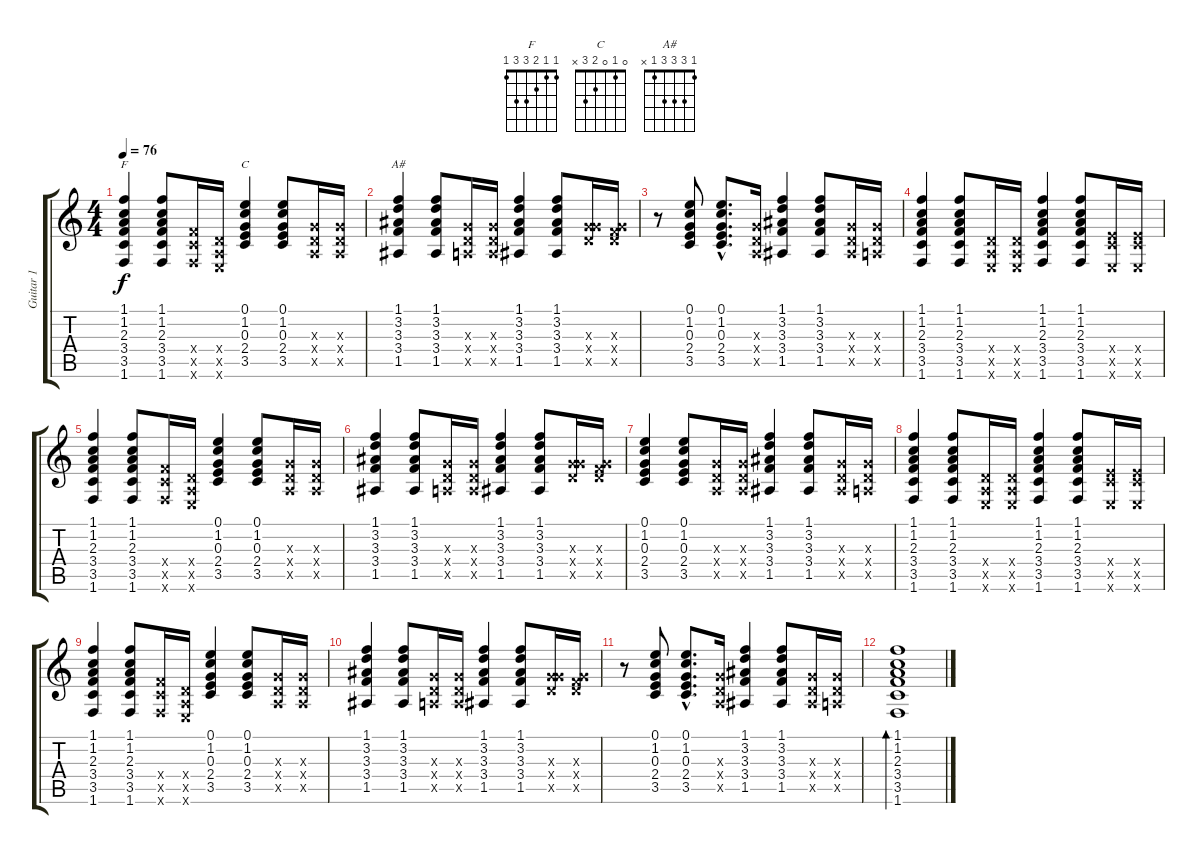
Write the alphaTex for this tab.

\track ("Guitar 1" "Guitar 1") {instrument acousticguitarsteel}
\staff {score tabs}
\tuning (E4 B3 G3 D3 A2 E2) {hide}
\chord ("F" 1 1 2 3 3 1)
\chord ("C" 0 1 0 2 3 x)
\chord ("A#" 1 3 3 3 1 x)
\ts (4 4)
\tempo 76
\clef g2
\ks c
(1.1 1.2 2.3 3.4 3.5 1.6).4{ch "F" dy f} (1.1 1.2 2.3 3.4 3.5 1.6).8 (3.4{x} 3.5{x} 1.6{x}).16 (0.4{x} 0.5{x} 0.6{x}).16 (0.1 1.2 0.3 2.4 3.5).4{ch "C"} (0.1 1.2 0.3 2.4 3.5).8 (0.3{x} 0.4{x} 0.5{x}).16 (0.3{x} 0.4{x} 0.5{x}).16 |
(1.1 3.2 3.3 3.4 1.5).4{ch "A#"} (1.1 3.2 3.3 3.4 1.5).8 (0.3{x} 0.4{x} 0.5{x}).16 (0.3{x} 0.4{x} 0.5{x}).16 (1.1 3.2 3.3 3.4 1.5).4 (1.1 3.2 3.3 3.4 1.5).8 (0.3{x} 0.4{x} 10.5{x}).16 (0.3{x} 0.4{x} 8.5{x}).16 |
r.8 (0.1 1.2 0.3 2.4 3.5).8 (0.1{hac} 1.2{hac} 0.3{hac} 2.4{hac} 3.5{hac}).8{d} (0.3{x} 0.4{x} 0.5{x}).16 (1.1 3.2 3.3 3.4 1.5).4 (1.1 3.2 3.3 3.4 1.5).8 (0.3{x} 0.4{x} 1.5{x}).16 (0.3{x} 0.4{x} 0.5{x}).16 |
(1.1 1.2 2.3 3.4 3.5 1.6).4 (1.1 1.2 2.3 3.4 3.5 1.6).8 (0.4{x} 0.5{x} 0.6{x}).16 (0.4{x} 0.5{x} 0.6{x}).16 (1.1 1.2 2.3 3.4 3.5 1.6).4 (1.1 1.2 2.3 3.4 3.5 1.6).8 (2.4{x} 3.5{x} 0.6{x}).16 (2.4{x} 3.5{x} 0.6{x}).16 |
(1.1 1.2 2.3 3.4 3.5 1.6).4 (1.1 1.2 2.3 3.4 3.5 1.6).8 (3.4{x} 3.5{x} 1.6{x}).16 (0.4{x} 0.5{x} 0.6{x}).16 (0.1 1.2 0.3 2.4 3.5).4 (0.1 1.2 0.3 2.4 3.5).8 (0.3{x} 0.4{x} 0.5{x}).16 (0.3{x} 0.4{x} 0.5{x}).16 |
(1.1 3.2 3.3 3.4 1.5).4 (1.1 3.2 3.3 3.4 1.5).8 (0.3{x} 0.4{x} 0.5{x}).16 (0.3{x} 0.4{x} 0.5{x}).16 (1.1 3.2 3.3 3.4 1.5).4 (1.1 3.2 3.3 3.4 1.5).8 (0.3{x} 0.4{x} 10.5{x}).16 (0.3{x} 0.4{x} 8.5{x}).16 |
(0.1 1.2 0.3 2.4 3.5).4 (0.1 1.2 0.3 2.4 3.5).8 (0.3{x} 0.4{x} 0.5{x}).16 (0.3{x} 0.4{x} 0.5{x}).16 (1.1 3.2 3.3 3.4 1.5).4 (1.1 3.2 3.3 3.4 1.5).8 (0.3{x} 0.4{x} 1.5{x}).16 (0.3{x} 0.4{x} 0.5{x}).16 |
(1.1 1.2 2.3 3.4 3.5 1.6).4 (1.1 1.2 2.3 3.4 3.5 1.6).8 (0.4{x} 0.5{x} 0.6{x}).16 (0.4{x} 0.5{x} 0.6{x}).16 (1.1 1.2 2.3 3.4 3.5 1.6).4 (1.1 1.2 2.3 3.4 3.5 1.6).8 (2.4{x} 3.5{x} 0.6{x}).16 (2.4{x} 3.5{x} 0.6{x}).16 |
(1.1 1.2 2.3 3.4 3.5 1.6).4 (1.1 1.2 2.3 3.4 3.5 1.6).8 (3.4{x} 3.5{x} 1.6{x}).16 (0.4{x} 0.5{x} 0.6{x}).16 (0.1 1.2 0.3 2.4 3.5).4 (0.1 1.2 0.3 2.4 3.5).8 (0.3{x} 0.4{x} 0.5{x}).16 (0.3{x} 0.4{x} 0.5{x}).16 |
(1.1 3.2 3.3 3.4 1.5).4 (1.1 3.2 3.3 3.4 1.5).8 (0.3{x} 0.4{x} 0.5{x}).16 (0.3{x} 0.4{x} 0.5{x}).16 (1.1 3.2 3.3 3.4 1.5).4 (1.1 3.2 3.3 3.4 1.5).8 (0.3{x} 0.4{x} 10.5{x}).16 (0.3{x} 0.4{x} 8.5{x}).16 |
r.8 (0.1 1.2 0.3 2.4 3.5).8 (0.1{hac} 1.2{hac} 0.3{hac} 2.4{hac} 3.5{hac}).8{d} (0.3{x} 0.4{x} 0.5{x}).16 (1.1 3.2 3.3 3.4 1.5).4 (1.1 3.2 3.3 3.4 1.5).8 (0.3{x} 0.4{x} 1.5{x}).16 (0.3{x} 0.4{x} 0.5{x}).16 |
(1.1 1.2 2.3 3.4 3.5 1.6).1{bd 120}
